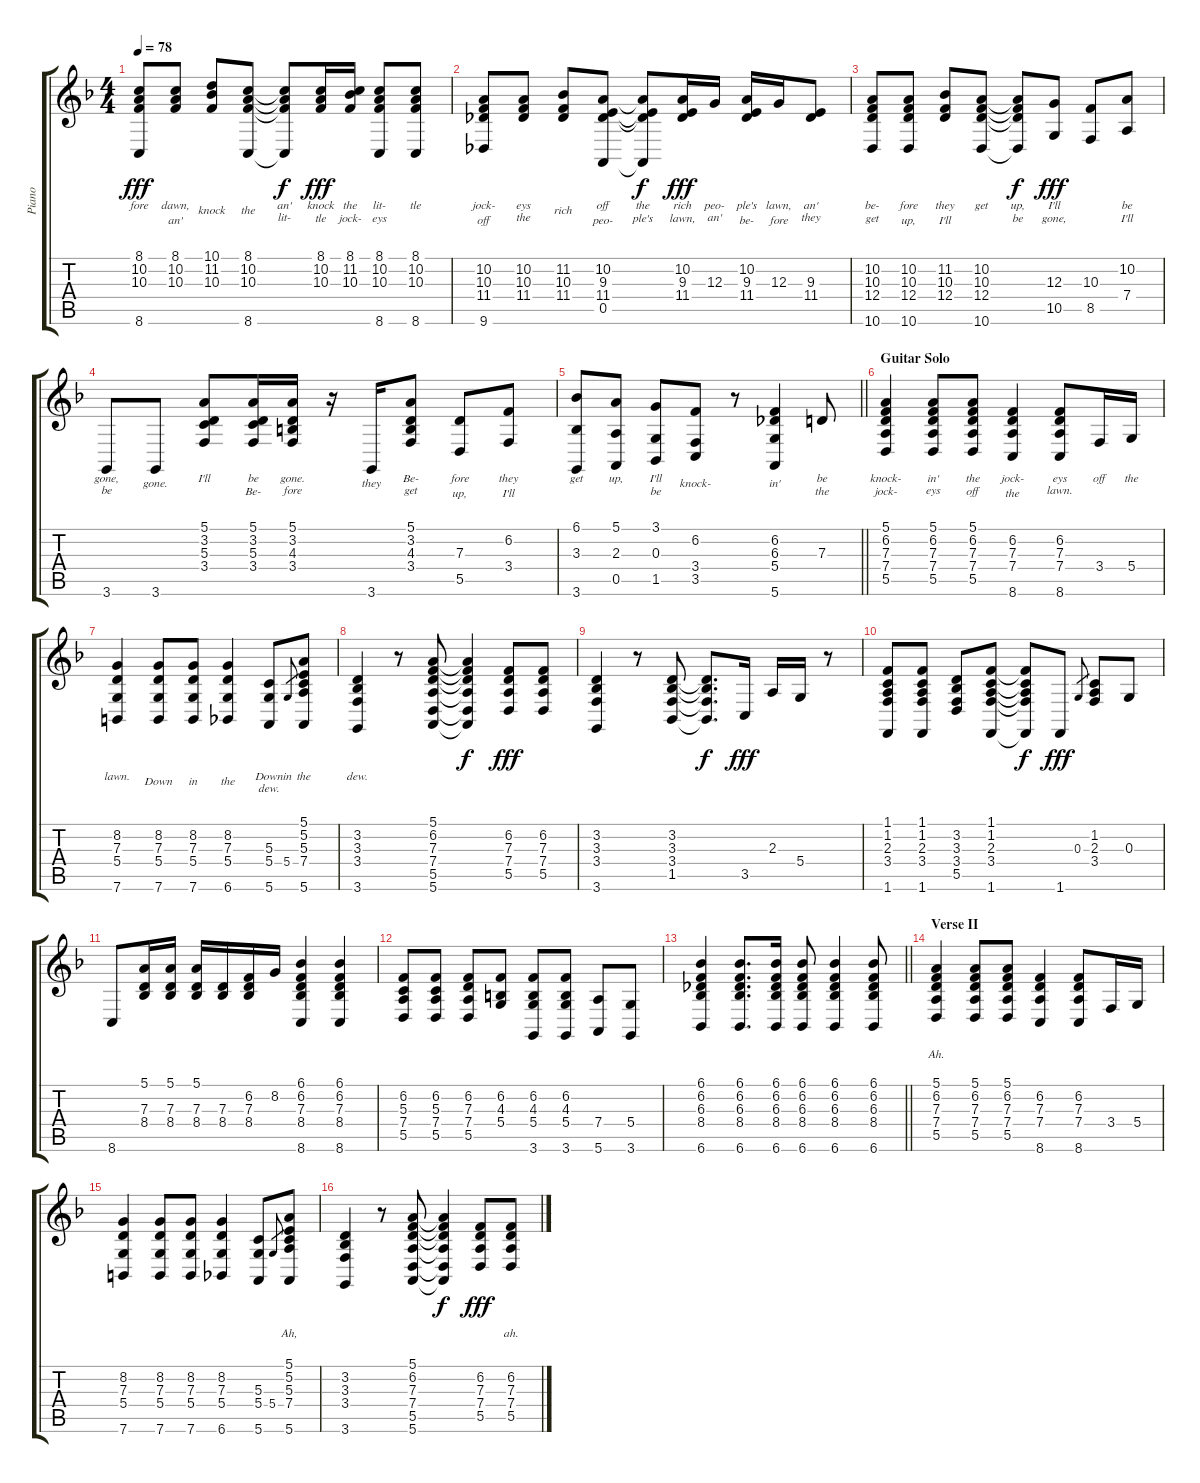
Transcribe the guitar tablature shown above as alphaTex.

\track ("Piano" "Piano") {instrument brightacousticpiano}
\staff {score tabs}
\tuning (E4 B3 G3 D3 A2 E2) {hide}
\ts (4 4)
\tempo 78
\clef g2
\ks f
(8.1 10.2 10.3 8.6).8{lyrics (0 "fore") lyrics (1 "") lyrics (2 "") lyrics (3 "") lyrics (4 "") dy fff} (8.1 10.2 10.3).8{lyrics (0 "dawn,") lyrics (1 "an'") lyrics (2 "") lyrics (3 "") lyrics (4 "")} (10.1 11.2 10.3).8{lyrics (0 "") lyrics (1 "knock") lyrics (2 "") lyrics (3 "") lyrics (4 "")} (8.1 10.2 10.3 8.6).8{lyrics (0 "") lyrics (1 "the") lyrics (2 "") lyrics (3 "") lyrics (4 "")} (8.1{t} 10.2{t} 10.3{t} 8.6{t}).8{lyrics (0 "an'") lyrics (1 "lit-") lyrics (2 "") lyrics (3 "") lyrics (4 "") dy f} (8.1 10.2 10.3).16{lyrics (0 "knock") lyrics (1 "tle") lyrics (2 "") lyrics (3 "") lyrics (4 "") dy fff} (8.1 11.2 10.3).16{lyrics (0 "the") lyrics (1 "jock-") lyrics (2 "") lyrics (3 "") lyrics (4 "")} (8.1 10.2 10.3 8.6).8{lyrics (0 "lit-") lyrics (1 "eys") lyrics (2 "") lyrics (3 "") lyrics (4 "")} (8.1 10.2 10.3 8.6).8{lyrics (0 "tle") lyrics (1 "") lyrics (2 "") lyrics (3 "") lyrics (4 "")} |
(10.2 10.3 11.4 9.6).8{lyrics (0 "jock-") lyrics (1 "off") lyrics (2 "") lyrics (3 "") lyrics (4 "")} (10.2 10.3 11.4).8{lyrics (0 "eys") lyrics (1 "the") lyrics (2 "") lyrics (3 "") lyrics (4 "")} (11.2 10.3 11.4).8{lyrics (0 "") lyrics (1 "rich") lyrics (2 "") lyrics (3 "") lyrics (4 "")} (10.2 9.3 11.4 0.5).8{lyrics (0 "off") lyrics (1 "peo-") lyrics (2 "") lyrics (3 "") lyrics (4 "")} (10.2{t} 9.3{t} 11.4{t} 0.5{t}).8{lyrics (0 "the") lyrics (1 "ple's") lyrics (2 "") lyrics (3 "") lyrics (4 "") dy f} (10.2 9.3 11.4).16{lyrics (0 "rich") lyrics (1 "lawn,") lyrics (2 "") lyrics (3 "") lyrics (4 "") dy fff} 12.3.16{lyrics (0 "peo-") lyrics (1 "an'") lyrics (2 "") lyrics (3 "") lyrics (4 "")} (10.2 9.3 11.4).16{lyrics (0 "ple's") lyrics (1 "be-") lyrics (2 "") lyrics (3 "") lyrics (4 "")} 12.3.16{lyrics (0 "lawn,") lyrics (1 "fore") lyrics (2 "") lyrics (3 "") lyrics (4 "")} (9.3 11.4).8{lyrics (0 "an'") lyrics (1 "they") lyrics (2 "") lyrics (3 "") lyrics (4 "")} |
(10.2 10.3 12.4 10.6).8{lyrics (0 "be-") lyrics (1 "get") lyrics (2 "") lyrics (3 "") lyrics (4 "")} (10.2 10.3 12.4 10.6).8{lyrics (0 "fore") lyrics (1 "up,") lyrics (2 "") lyrics (3 "") lyrics (4 "")} (11.2 10.3 12.4).8{lyrics (0 "they") lyrics (1 "I'll") lyrics (2 "") lyrics (3 "") lyrics (4 "")} (10.2 10.3 12.4 10.6).8{lyrics (0 "get") lyrics (1 "") lyrics (2 "") lyrics (3 "") lyrics (4 "")} (10.2{t} 10.3{t} 12.4{t} 10.6{t}).8{lyrics (0 "up,") lyrics (1 "be") lyrics (2 "") lyrics (3 "") lyrics (4 "") dy f} (12.3 10.5).8{lyrics (0 "I'll") lyrics (1 "gone,") lyrics (2 "") lyrics (3 "") lyrics (4 "") dy fff} (10.3 8.5).8{lyrics (0 "") lyrics (1 "") lyrics (2 "") lyrics (3 "") lyrics (4 "")} (10.2 7.4).8{lyrics (0 "be") lyrics (1 "I'll") lyrics (2 "") lyrics (3 "") lyrics (4 "")} |
3.6.8{lyrics (0 "gone,") lyrics (1 "be") lyrics (2 "") lyrics (3 "") lyrics (4 "")} 3.6.8{lyrics (0 "") lyrics (1 "gone.") lyrics (2 "") lyrics (3 "") lyrics (4 "")} (5.1 3.2 5.3 3.4).8{lyrics (0 "I'll") lyrics (1 "") lyrics (2 "") lyrics (3 "") lyrics (4 "")} (5.1 3.2 5.3 3.4).16{lyrics (0 "be") lyrics (1 "Be-") lyrics (2 "") lyrics (3 "") lyrics (4 "")} (5.1 3.2 4.3 3.4).16{lyrics (0 "gone.") lyrics (1 "fore") lyrics (2 "") lyrics (3 "") lyrics (4 "")} r.16 3.6.16{lyrics (0 "") lyrics (1 "they") lyrics (2 "") lyrics (3 "") lyrics (4 "")} (5.1 3.2 4.3 3.4).8{lyrics (0 "Be-") lyrics (1 "get") lyrics (2 "") lyrics (3 "") lyrics (4 "")} (7.3 5.5).8{lyrics (0 "fore") lyrics (1 "up,") lyrics (2 "") lyrics (3 "") lyrics (4 "")} (6.2 3.4).8{lyrics (0 "they") lyrics (1 "I'll") lyrics (2 "") lyrics (3 "") lyrics (4 "")} |
\barLineRight lightlight
(6.1 3.3 3.6).8{lyrics (0 "get") lyrics (1 "") lyrics (2 "") lyrics (3 "") lyrics (4 "")} (5.1 2.3 0.5).8{lyrics (0 "up,") lyrics (1 "") lyrics (2 "") lyrics (3 "") lyrics (4 "")} (3.1 0.3 1.5).8{lyrics (0 "I'll") lyrics (1 "be") lyrics (2 "") lyrics (3 "") lyrics (4 "")} (6.2 3.4 3.5).8{lyrics (0 "") lyrics (1 "knock-") lyrics (2 "") lyrics (3 "") lyrics (4 "")} r.8 (6.2 6.3 5.4 5.6).4{lyrics (0 "") lyrics (1 "in'") lyrics (2 "") lyrics (3 "") lyrics (4 "")} 7.3.8{lyrics (0 "be") lyrics (1 "the") lyrics (2 "") lyrics (3 "") lyrics (4 "")} |
\section ("" "Guitar Solo")
(5.1 6.2 7.3 7.4 5.5).4{lyrics (0 "knock-") lyrics (1 "jock-") lyrics (2 "") lyrics (3 "") lyrics (4 "")} (5.1 6.2 7.3 7.4 5.5).8{lyrics (0 "in'") lyrics (1 "eys") lyrics (2 "") lyrics (3 "") lyrics (4 "")} (5.1 6.2 7.3 7.4 5.5).8{lyrics (0 "the") lyrics (1 "off") lyrics (2 "") lyrics (3 "") lyrics (4 "")} (6.2 7.3 7.4 8.6).4{lyrics (0 "jock-") lyrics (1 "the") lyrics (2 "") lyrics (3 "") lyrics (4 "")} (6.2 7.3 7.4 8.6).8{lyrics (0 "eys") lyrics (1 "lawn.") lyrics (2 "") lyrics (3 "") lyrics (4 "")} 3.4.16{lyrics (0 "off") lyrics (1 "") lyrics (2 "") lyrics (3 "") lyrics (4 "")} 5.4.16{lyrics (0 "the") lyrics (1 "") lyrics (2 "") lyrics (3 "") lyrics (4 "")} |
(8.2 7.3 5.4 7.6).4{lyrics (0 "lawn.") lyrics (1 "") lyrics (2 "") lyrics (3 "") lyrics (4 "")} (8.2 7.3 5.4 7.6).8{lyrics (0 "") lyrics (1 "Down") lyrics (2 "") lyrics (3 "") lyrics (4 "")} (8.2 7.3 5.4 7.6).8{lyrics (0 "") lyrics (1 "in") lyrics (2 "") lyrics (3 "") lyrics (4 "")} (8.2 7.3 5.4 6.6).4{lyrics (0 "") lyrics (1 "the") lyrics (2 "") lyrics (3 "") lyrics (4 "")} (5.3 5.4 5.6).8{lyrics (0 "Down") lyrics (1 "dew.") lyrics (2 "") lyrics (3 "") lyrics (4 "")} 5.4.8{lyrics (0 "in") lyrics (1 "") lyrics (2 "") lyrics (3 "") lyrics (4 "") gr} (5.1 5.2 5.3 7.4 5.6).8{lyrics (0 "the") lyrics (1 "") lyrics (2 "") lyrics (3 "") lyrics (4 "")} |
(3.2 3.3 3.4 3.6).4{lyrics (0 "dew.") lyrics (1 "") lyrics (2 "") lyrics (3 "") lyrics (4 "")} r.8 (5.1 6.2 7.3 7.4 5.5 5.6).8 (5.1{t} 6.2{t} 7.3{t} 7.4{t} 5.5{t} 5.6{t}).4{dy f} (6.2 7.3 7.4 5.5).8{dy fff} (6.2 7.3 7.4 5.5).8 |
(3.2 3.3 3.4 3.6).4 r.8 (3.2 3.3 3.4 1.5).8 (3.2{t} 3.3{t} 3.4{t} 1.5{t}).8{d dy f} 3.5.16{dy fff} 2.3.16 5.4.16 r.8 |
(1.1 1.2 2.3 3.4 1.6).8 (1.1 1.2 2.3 3.4 1.6).8 (3.2 3.3 3.4 5.5).8 (1.1 1.2 2.3 3.4 1.6).8 (1.1{t} 1.2{t} 2.3{t} 3.4{t} 1.6{t}).8{dy f} 1.6.8{dy fff} 0.3.8{gr} (1.2 2.3 3.4).8 0.3.8 |
8.6.8 (5.1 7.3 8.4).16 (5.1 7.3 8.4).16 (5.1 7.3 8.4).16 (7.3 8.4).16 (6.2 7.3 8.4).16 8.2.16 (6.1 6.2 7.3 8.4 8.6).4 (6.1 6.2 7.3 8.4 8.6).4 |
(6.2 5.3 7.4 5.5).8 (6.2 5.3 7.4 5.5).8 (6.2 7.3 7.4 5.5).8 (6.2 4.3 5.4).8 (6.2 4.3 5.4 3.6).8 (6.2 4.3 5.4 3.6).8 (7.4 5.6).8 (5.4 3.6).8 |
\barLineRight lightlight
(6.1 6.2 6.3 8.4 6.6).4 (6.1 6.2 6.3 8.4 6.6).8{d} (6.1 6.2 6.3 8.4 6.6).16 (6.1 6.2 6.3 8.4 6.6).8 (6.1 6.2 6.3 8.4 6.6).4 (6.1 6.2 6.3 8.4 6.6).8 |
\section ("" "Verse II")
(5.1 6.2 7.3 7.4 5.5).4{lyrics (0 "") lyrics (1 "") lyrics (2 "Ah.") lyrics (3 "") lyrics (4 "")} (5.1 6.2 7.3 7.4 5.5).8{lyrics (0 "") lyrics (1 "") lyrics (2 "") lyrics (3 "") lyrics (4 "")} (5.1 6.2 7.3 7.4 5.5).8{lyrics (0 "") lyrics (1 "") lyrics (2 "") lyrics (3 "") lyrics (4 "")} (6.2 7.3 7.4 8.6).4{lyrics (0 "") lyrics (1 "") lyrics (2 "") lyrics (3 "") lyrics (4 "")} (6.2 7.3 7.4 8.6).8{lyrics (0 "") lyrics (1 "") lyrics (2 "") lyrics (3 "") lyrics (4 "")} 3.4.16{lyrics (0 "") lyrics (1 "") lyrics (2 "") lyrics (3 "") lyrics (4 "")} 5.4.16{lyrics (0 "") lyrics (1 "") lyrics (2 "") lyrics (3 "") lyrics (4 "")} |
(8.2 7.3 5.4 7.6).4{lyrics (0 "") lyrics (1 "") lyrics (2 "") lyrics (3 "") lyrics (4 "")} (8.2 7.3 5.4 7.6).8{lyrics (0 "") lyrics (1 "") lyrics (2 "") lyrics (3 "") lyrics (4 "")} (8.2 7.3 5.4 7.6).8{lyrics (0 "") lyrics (1 "") lyrics (2 "") lyrics (3 "") lyrics (4 "")} (8.2 7.3 5.4 6.6).4{lyrics (0 "") lyrics (1 "") lyrics (2 "") lyrics (3 "") lyrics (4 "")} (5.3 5.4 5.6).8{lyrics (0 "") lyrics (1 "") lyrics (2 "") lyrics (3 "") lyrics (4 "")} 5.4.8{lyrics (0 "") lyrics (1 "") lyrics (2 "") lyrics (3 "") lyrics (4 "") gr} (5.1 5.2 5.3 7.4 5.6).8{lyrics (0 "") lyrics (1 "") lyrics (2 "Ah,") lyrics (3 "") lyrics (4 "")} |
(3.2 3.3 3.4 3.6).4{lyrics (0 "") lyrics (1 "") lyrics (2 "") lyrics (3 "") lyrics (4 "")} r.8 (5.1 6.2 7.3 7.4 5.5 5.6).8{lyrics (0 "") lyrics (1 "") lyrics (2 "") lyrics (3 "") lyrics (4 "")} (5.1{t} 6.2{t} 7.3{t} 7.4{t} 5.5{t} 5.6{t}).4{lyrics (0 "") lyrics (1 "") lyrics (2 "") lyrics (3 "") lyrics (4 "") dy f} (6.2 7.3 7.4 5.5).8{lyrics (0 "") lyrics (1 "") lyrics (2 "") lyrics (3 "") lyrics (4 "") dy fff} (6.2 7.3 7.4 5.5).8{lyrics (0 "") lyrics (1 "") lyrics (2 "ah.") lyrics (3 "") lyrics (4 "")}
